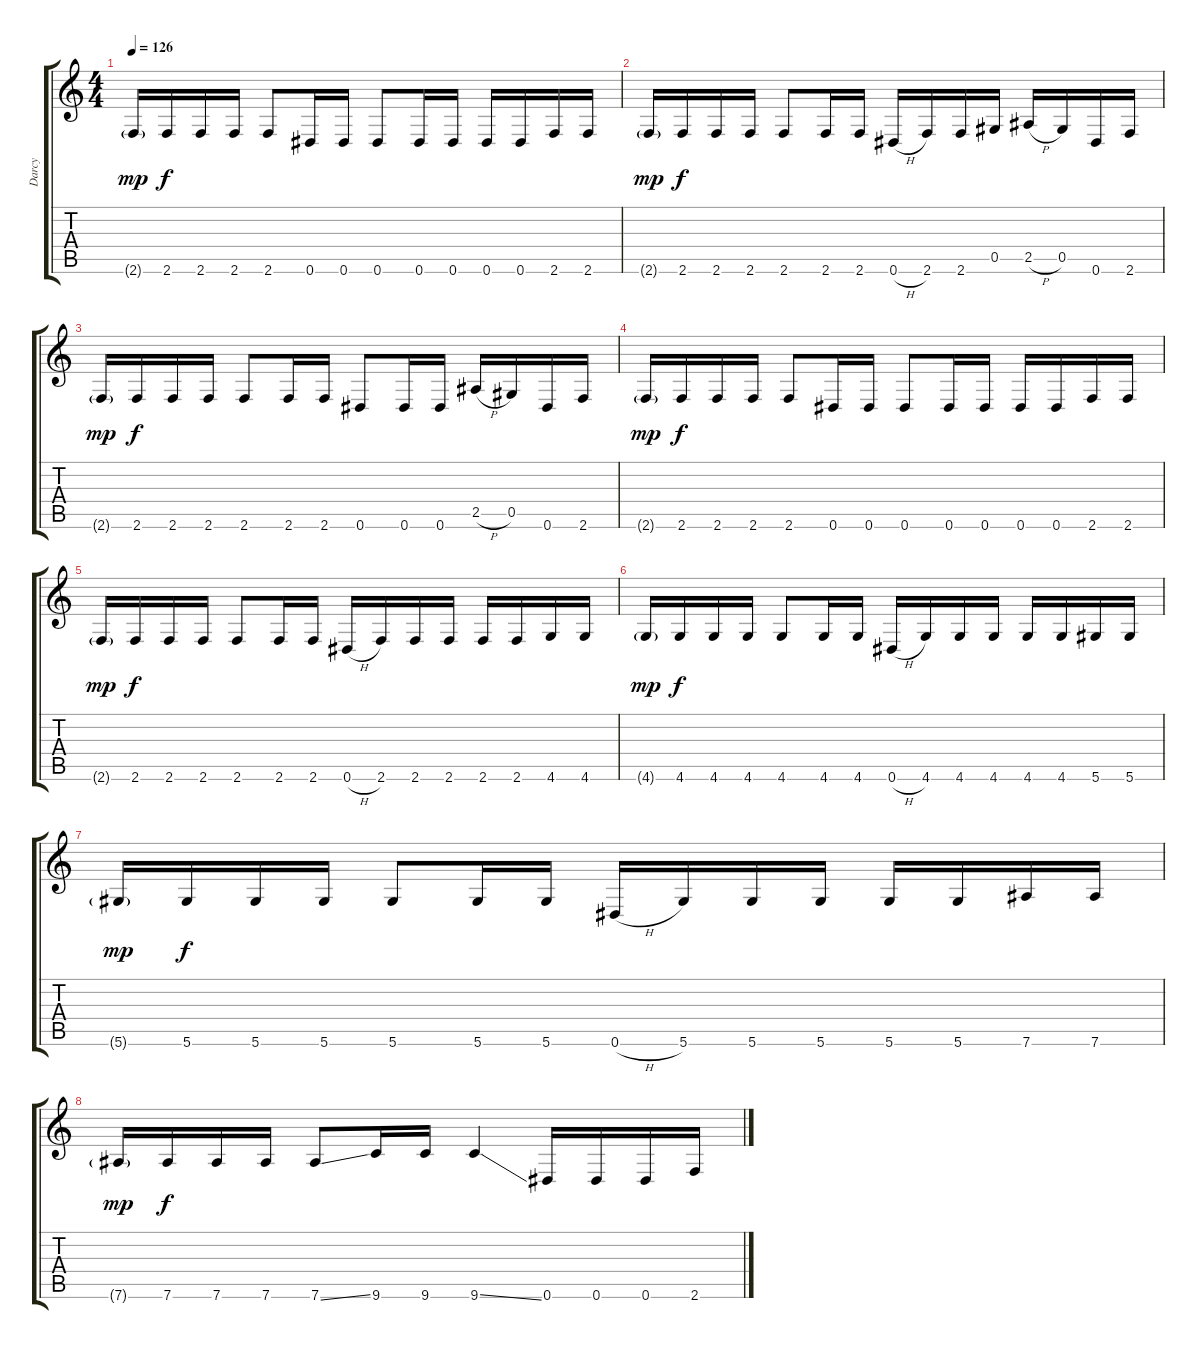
\track ("Darcy" "Darcy") {instrument electricbasspick}
\staff {score tabs}
\tuning (Eb4 Bb3 Gb3 Db3 Ab2 Eb2) {hide}
\ts (4 4)
\tempo 126
\clef g2
\ks c
2.6{g}.16{dy mp} 2.6.16{dy f} 2.6.16 2.6.16 2.6.8 0.6.16 0.6.16 0.6.8 0.6.16 0.6.16 0.6.16 0.6.16 2.6.16 2.6.16 |
2.6{g}.16{dy mp} 2.6.16{dy f} 2.6.16 2.6.16 2.6.8 2.6.16 2.6.16 0.6{h}.16 2.6.16 2.6.16 0.5.16 2.5{h}.16 0.5.16 0.6.16 2.6.16 |
2.6{g}.16{dy mp} 2.6.16{dy f} 2.6.16 2.6.16 2.6.8 2.6.16 2.6.16 0.6.8 0.6.16 0.6.16 2.5{h}.16 0.5.16 0.6.16 2.6.16 |
2.6{g}.16{dy mp} 2.6.16{dy f} 2.6.16 2.6.16 2.6.8 0.6.16 0.6.16 0.6.8 0.6.16 0.6.16 0.6.16 0.6.16 2.6.16 2.6.16 |
2.6{g}.16{dy mp} 2.6.16{dy f} 2.6.16 2.6.16 2.6.8 2.6.16 2.6.16 0.6{h}.16 2.6.16 2.6.16 2.6.16 2.6.16 2.6.16 4.6.16 4.6.16 |
4.6{g}.16{dy mp} 4.6.16{dy f} 4.6.16 4.6.16 4.6.8 4.6.16 4.6.16 0.6{h}.16 4.6.16 4.6.16 4.6.16 4.6.16 4.6.16 5.6.16 5.6.16 |
5.6{g}.16{dy mp} 5.6.16{dy f} 5.6.16 5.6.16 5.6.8 5.6.16 5.6.16 0.6{h}.16 5.6.16 5.6.16 5.6.16 5.6.16 5.6.16 7.6.16 7.6.16 |
7.6{g}.16{dy mp} 7.6.16{dy f} 7.6.16 7.6.16 7.6{ss}.8 9.6.16 9.6.16 9.6{ss}.4 0.6.16 0.6.16 0.6.16 2.6.16
